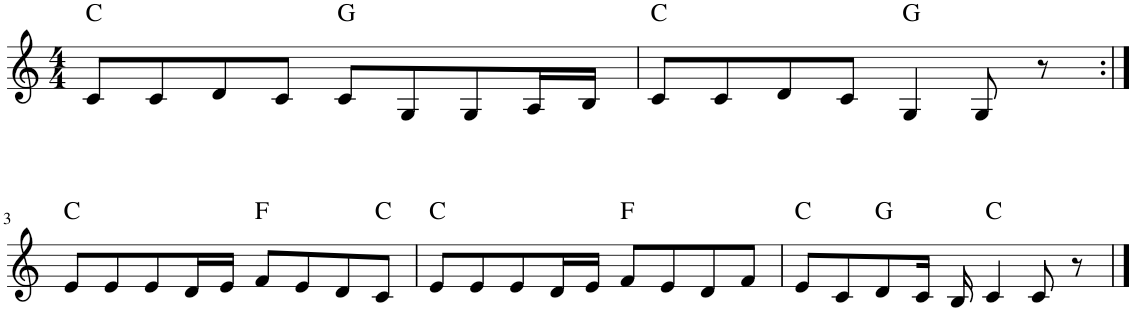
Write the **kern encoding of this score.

**kern	**harte
*part1	*part1
*staff1	*
*I"Piano	*
*I'Pno	*
*clefG2	*
*k[]	*
*M4/4	*
=1	=1
8c/L	C:maj
8c/	.
8d/	.
8c/J	.
8c/L	G:maj
8G/	.
8G/	.
16A/L	.
16B/JJ	.
=2	=2
8c/L	C:maj
8c/	.
8d/	.
8c/J	.
4G/	G:maj
8G/	.
8r	.
!!LO:LB:g=z
=3:|!	=3:|!
8e/L	C:maj
8e/	.
8e/	.
16d/L	.
16e/JJ	.
8f/L	F:maj
8e/	.
8d/	.
8c/J	C:maj
=4	=4
8e/L	C:maj
8e/	.
8e/	.
16d/L	.
16e/JJ	.
8f/L	F:maj
8e/	.
8d/	.
8f/J	.
=5	=5
8e/L	C:maj
8c/	.
8d/	G:maj
16c/Jk	.
16B/	.
4c/	C:maj
8c/	.
8r	.
==	==
*-	*-
